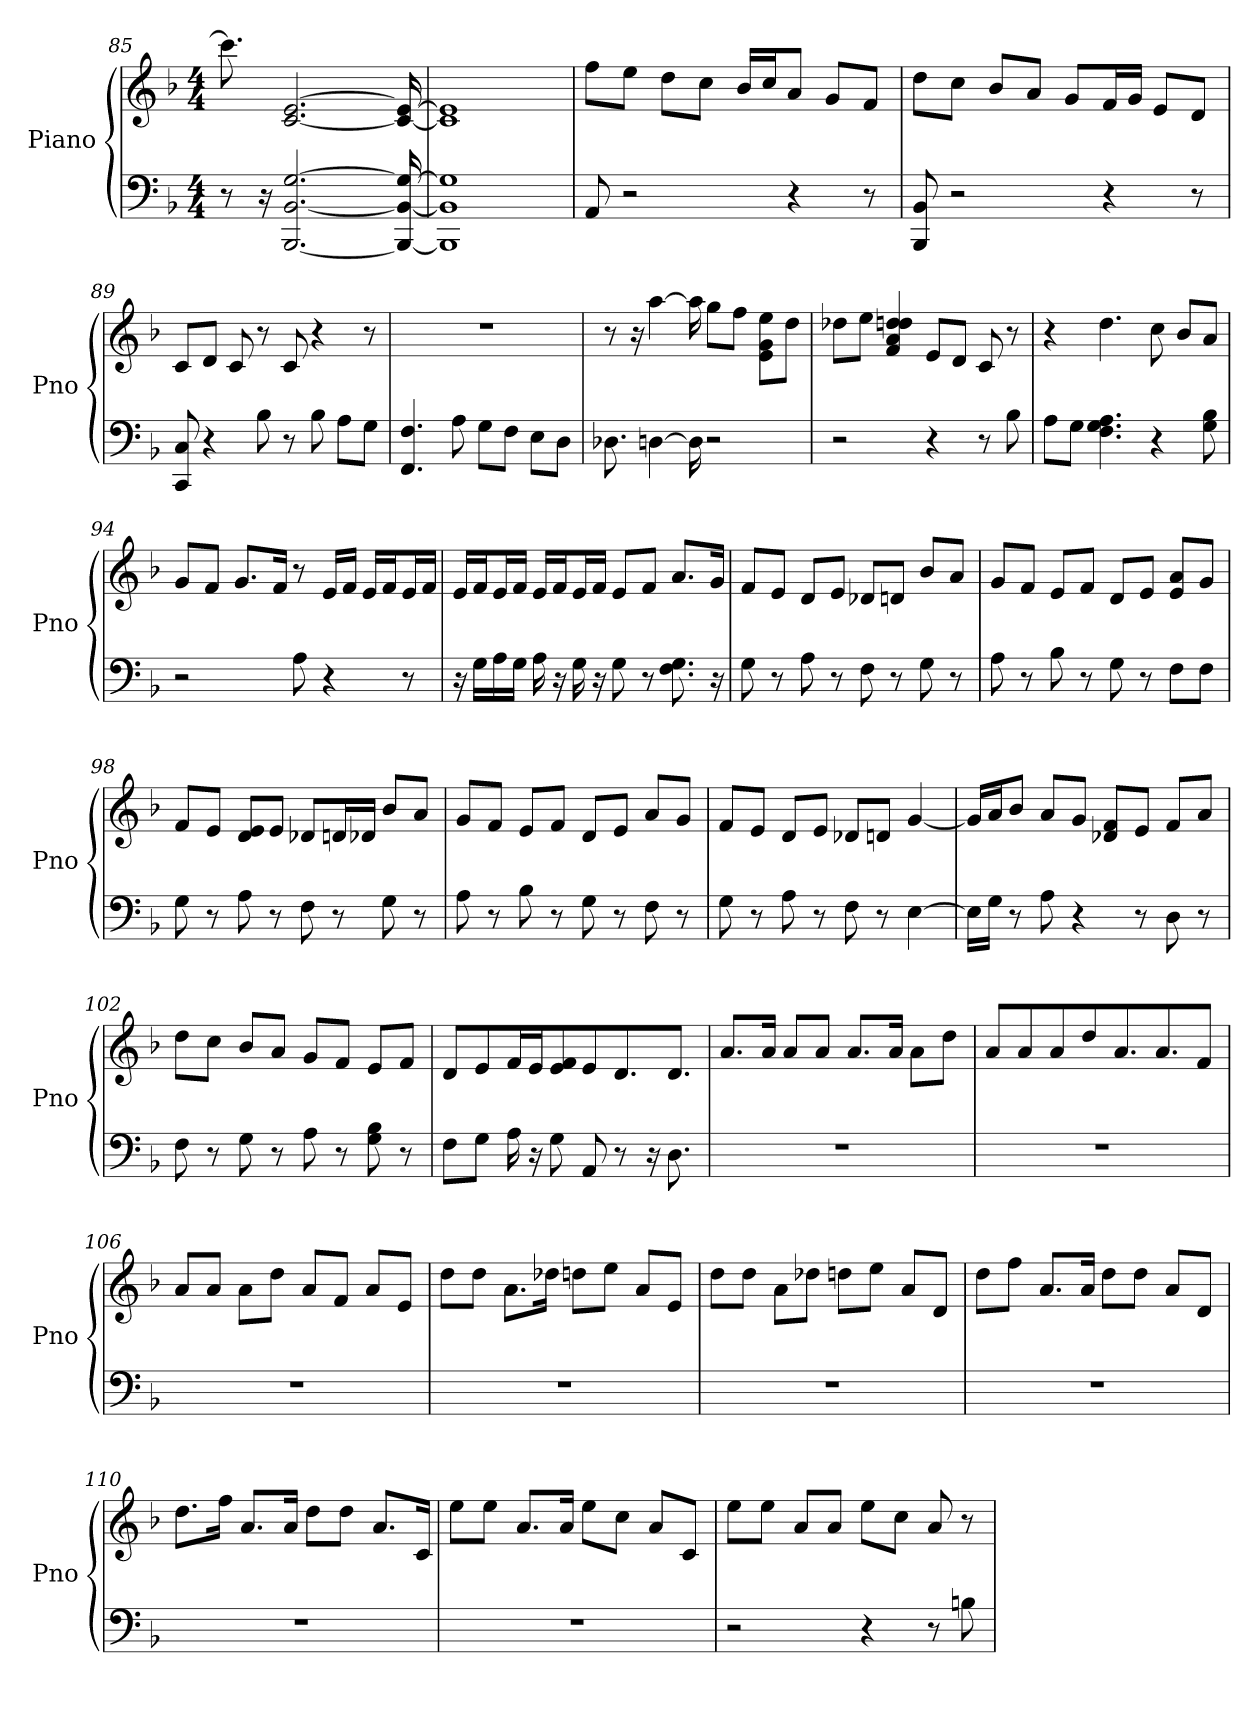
**kern	**kern
*part1	*part1
*staff2	*staff1
*I"Piano	*
*I'Pno	*
*clefF4	*clefG2
*k[b-]	*k[b-]
*F:	*F:
*M4/4	*M4/4
=85	=85
8r	8.ccc]
16r	.
[2.G [2.BBB- [2.BB-	[2.e [2.c
16G_ 16BBB-_ 16BB-_	16e_ 16c_
=86	=86
1G] 1BBB-] 1BB-]	1e] 1c]
=87	=87
8AA	8ff\L
2r	8ee\J
.	8dd\L
.	8cc\J
.	16b-/LL
.	16cc/J
4r	8a/J
.	8g/L
8r	8f/J
=88	=88
8BBB- 8BB-	8dd\L
2r	8cc\J
.	8b-/L
.	8a/J
.	8g/L
4r	16f/L
.	16g/JJ
.	8e/L
8r	8d/J
=89	=89
8C 8CC	8c/L
4r	8d/J
.	8c
8B-	8r
8r	8c
8B-	4r
8A\L	.
8G\J	8r
=90	=90
4.F 4.FF	1r
8A	.
8G\L	.
8F\J	.
8E\L	.
8D\J	.
=91	=91
8.D-	8r
.	16r
[4D	[4aa
16D]	16aa]
2r	8gg\L
.	8ff\J
.	8g\ 8e\ 8ee\L
.	8dd\J
=92	=92
2r	8dd-\L
.	8ee\J
.	4dd- 4f 4a 4dd
4r	8e/L
.	8d/J
8r	8c
8B-	8r
=93	=93
8A\L	4r
8G\J	.
4.A 4.F 4.G	4.dd
4r	8cc
.	8b-/L
8G 8B-	8a/J
=94	=94
2r	8g/L
.	8f/J
.	8.g/L
.	16f/Jk
8A	8r
4r	16e/LL
.	16f/JJ
.	16e/LL
.	16f/J
8r	16e/L
.	16f/JJ
=95	=95
16r	16e/LL
16G\LL	16f/J
16A\	16e/L
16G\JJ	16f/JJ
16A	16e/LL
16r	16f/J
16G	16e/L
16r	16f/JJ
8G	8e/L
8r	8f/J
8.F 8.G	8.a/L
16r	16g/Jk
=96	=96
8G	8f/L
8r	8e/J
8A	8d/L
8r	8e/J
8F	8d-/L
8r	8d/J
8G	8b-/L
8r	8a/J
=97	=97
8A	8g/L
8r	8f/J
8B-	8e/L
8r	8f/J
8G	8d/L
8r	8e/J
8F\L	8a/ 8e/L
8F\J	8g/J
=98	=98
8G	8f/L
8r	8e/J
8A	8d/ 8e/L
8r	8e/J
8F	8d-/L
8r	16d/L
.	16d-/JJ
8G	8b-/L
8r	8a/J
=99	=99
8A	8g/L
8r	8f/J
8B-	8e/L
8r	8f/J
8G	8d/L
8r	8e/J
8F	8a/L
8r	8g/J
=100	=100
8G	8f/L
8r	8e/J
8A	8d/L
8r	8e/J
8F	8d-/L
8r	8d/J
[4E	[4g
=101	=101
16E\LL]	16g/LL]
16G\JJ	16a/J
8r	8b-/J
8A	8a/L
4r	8g/J
.	8d-/ 8f/L
8r	8e/J
8D	8f/L
8r	8a/J
=102	=102
8F	8dd\L
8r	8cc\J
8G	8b-/L
8r	8a/J
8A	8g/L
8r	8f/J
8G 8B-	8e/L
8r	8f/J
=103	=103
8F\L	8d/L
8G\J	8e/J
16A	16f/LL
16r	16e/J
8G	8f/ 8e/J
8AA	8e/L
8r	8.d/J
16r	.
8.D	8.dJ
=104	=104
1r	8.a/L
.	16a/Jk
.	8a/L
.	8a/J
.	8.a/L
.	16a/Jk
.	8a\L
.	8dd\J
=105	=105
1r	8a/L
.	8a/J
.	8a\L
.	8dd\J
.	8.a/L
.	8.a/J
.	8fJ
=106	=106
1r	8a/L
.	8a/J
.	8a\L
.	8dd\J
.	8a/L
.	8f/J
.	8a/L
.	8e/J
=107	=107
1r	8dd\L
.	8dd\J
.	8.a\L
.	16dd-\Jk
.	8dd\L
.	8ee\J
.	8a/L
.	8e/J
=108	=108
1r	8dd\L
.	8dd\J
.	8a\L
.	8dd-\J
.	8dd\L
.	8ee\J
.	8a/L
.	8d/J
=109	=109
1r	8dd\L
.	8ff\J
.	8.a/L
.	16a/Jk
.	8dd\L
.	8dd\J
.	8a/L
.	8d/J
=110	=110
1r	8.dd\L
.	16ff\Jk
.	8.a/L
.	16a/Jk
.	8dd\L
.	8dd\J
.	8.a/L
.	16c/Jk
=111	=111
1r	8ee\L
.	8ee\J
.	8.a/L
.	16a/Jk
.	8ee\L
.	8cc\J
.	8a/L
.	8c/J
=112	=112
2r	8ee\L
.	8ee\J
.	8a/L
.	8a/J
4r	8ee\L
.	8cc\J
8r	8a
8B	8r
=	=
*-	*-
